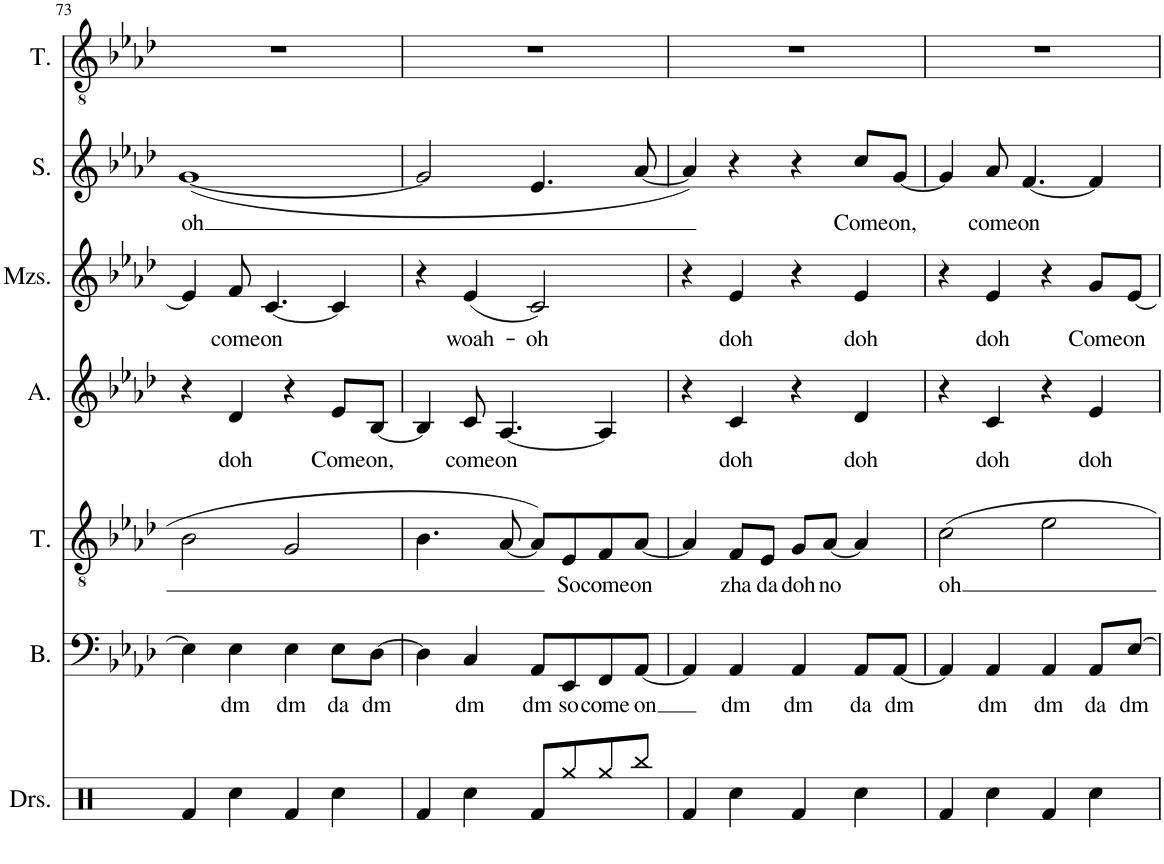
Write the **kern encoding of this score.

**kern	**kern	**text	**kern	**text	**kern	**text	**kern	**text	**kern	**text	**kern
*part7	*part6	*part6	*part5	*part5	*part4	*part4	*part3	*part3	*part2	*part2	*part1
*staff7	*staff6	*staff6	*staff5	*staff5	*staff4	*staff4	*staff3	*staff3	*staff2	*staff2	*staff1
*I"Drumset	*I"Bass	*	*I"Tenor	*	*I"Alto	*	*I"Mezzo-soprano	*	*I"Soprano	*	*I"Tenor
*I'Drs.	*I'B.	*	*I'T.	*	*I'A.	*	*I'Mzs.	*	*I'S.	*	*I'T.
!!LO:PB:g=z
*clefX	*clefF4	*	*clefGv2	*	*clefG2	*	*clefG2	*	*clefG2	*	*clefGv2
*k[]	*k[b-e-a-d-]	*	*k[b-e-a-d-]	*	*k[b-e-a-d-]	*	*k[b-e-a-d-]	*	*k[b-e-a-d-]	*	*k[b-e-a-d-]
*M4/4	*M4/4	*	*M4/4	*	*M4/4	*	*M4/4	*	*M4/4	*	*M4/4
=73	=73	=73	=73	=73	=73	=73	=73	=73	=73	=73	=73
!	!	!	!	!	!	!	!	!	!	!LO:LY:b	!
4Rf/	4E-\]	.	2B-\	.	4r	.	4e-/]	.	([1g	oh	1r
!	!	!LO:LY:b	!	!	!	!LO:LY:b	!	!LO:LY:b	!	!	!
4Rcc\	4E-\	dm	.	.	4d-/	doh	8f/	come	.	.	.
!	!	!	!	!	!	!	!	!LO:LY:b	!	!	!
.	.	.	.	.	.	.	[4.c/	on	.	.	.
!	!	!LO:LY:b	!	!	!	!	!	!	!	!	!
4Rf/	4E-\	dm	2G/	.	4r	.	.	.	.	.	.
!	!	!LO:LY:b	!	!	!	!LO:LY:b	!	!	!	!	!
4Rcc\	8E-\L	da	.	.	8e-/L	Come	4c/]	.	.	.	.
!	!	!LO:LY:b	!	!	!	!LO:LY:b	!	!	!	!	!
.	[8D-\J	dm	.	.	[8B-/J	on,	.	.	.	.	.
=74	=74	=74	=74	=74	=74	=74	=74	=74	=74	=74	=74
4Rf/	4D-\]	.	4.B-\	.	4B-/]	.	4r	.	2g/]	.	1r
!	!	!LO:LY:b	!	!	!	!LO:LY:b	!	!LO:LY:b	!	!	!
4Rcc\	4C/	dm	.	.	8c/	come	(4e-/	woah-	.	.	.
!	!	!	!	!	!	!LO:LY:b	!	!	!	!	!
.	.	.	[8A-/	.	[4.A-/	on	.	.	.	.	.
!	!	!LO:LY:b	!	!	!	!	!	!LO:LY:b	!	!	!
8Rf/L	8AA-/L	dm	8A-/L]	.	.	.	2c/)	-oh	4.e-/	.	.
!	!	!LO:LY:b	!	!LO:LY:b	!	!	!	!	!	!	!
8Rgg/	8EE-/	so	8E-/	So	.	.	.	.	.	.	.
!	!	!LO:LY:b	!	!LO:LY:b	!	!	!	!	!	!	!
8Rgg/	8FF/	come	8F/	come	4A-/]	.	.	.	.	.	.
!	!	!LO:LY:b	!	!LO:LY:b	!	!	!	!	!	!	!
8Rbb/J	[8AA-/J	on	[8A-/J	on	.	.	.	.	[8a-/	.	.
=75	=75	=75	=75	=75	=75	=75	=75	=75	=75	=75	=75
4Rf/	4AA-/]	.	4A-/]	.	4r	.	4r	.	4a-/])	.	1r
!	!	!LO:LY:b	!	!LO:LY:b	!	!LO:LY:b	!	!LO:LY:b	!	!	!
4Rcc\	4AA-/	dm	8F/L	zha	4c/	doh	4e-/	doh	4r	.	.
!	!	!	!	!LO:LY:b	!	!	!	!	!	!	!
.	.	.	8E-/J	da	.	.	.	.	.	.	.
!	!	!LO:LY:b	!	!LO:LY:b	!	!	!	!	!	!	!
4Rf/	4AA-/	dm	8G/L	doh	4r	.	4r	.	4r	.	.
!	!	!	!	!LO:LY:b	!	!	!	!	!	!	!
.	.	.	[8A-/J	no	.	.	.	.	.	.	.
!	!	!LO:LY:b	!	!	!	!LO:LY:b	!	!LO:LY:b	!	!LO:LY:b	!
4Rcc\	8AA-/L	da	4A-/]	.	4d-/	doh	4e-/	doh	8cc/L	Come	.
!	!	!LO:LY:b	!	!	!	!	!	!	!	!LO:LY:b	!
.	[8AA-/J	dm	.	.	.	.	.	.	[8g/J	on,	.
=76	=76	=76	=76	=76	=76	=76	=76	=76	=76	=76	=76
!	!	!	!	!LO:LY:b	!	!	!	!	!	!	!
4Rf/	4AA-/]	.	2c\	oh	4r	.	4r	.	4g/]	.	1r
!	!	!LO:LY:b	!	!	!	!LO:LY:b	!	!LO:LY:b	!	!LO:LY:b	!
4Rcc\	4AA-/	dm	.	.	4c/	doh	4e-/	doh	8a-/	come	.
!	!	!	!	!	!	!	!	!	!	!LO:LY:b	!
.	.	.	.	.	.	.	.	.	[4.f/	on	.
!	!	!LO:LY:b	!	!	!	!	!	!	!	!	!
4Rf/	4AA-/	dm	2e-\	.	4r	.	4r	.	.	.	.
!	!	!LO:LY:b	!	!	!	!LO:LY:b	!	!LO:LY:b	!	!	!
4Rcc\	8AA-/L	da	.	.	4e-/	doh	8g/L	Come	4f/]	.	.
!	!	!LO:LY:b	!	!	!	!	!	!LO:LY:b	!	!	!
.	[8E-/J	dm	.	.	.	.	[8e-/J	on	.	.	.
=	=	=	=	=	=	=	=	=	=	=	=
*-	*-	*-	*-	*-	*-	*-	*-	*-	*-	*-	*-
